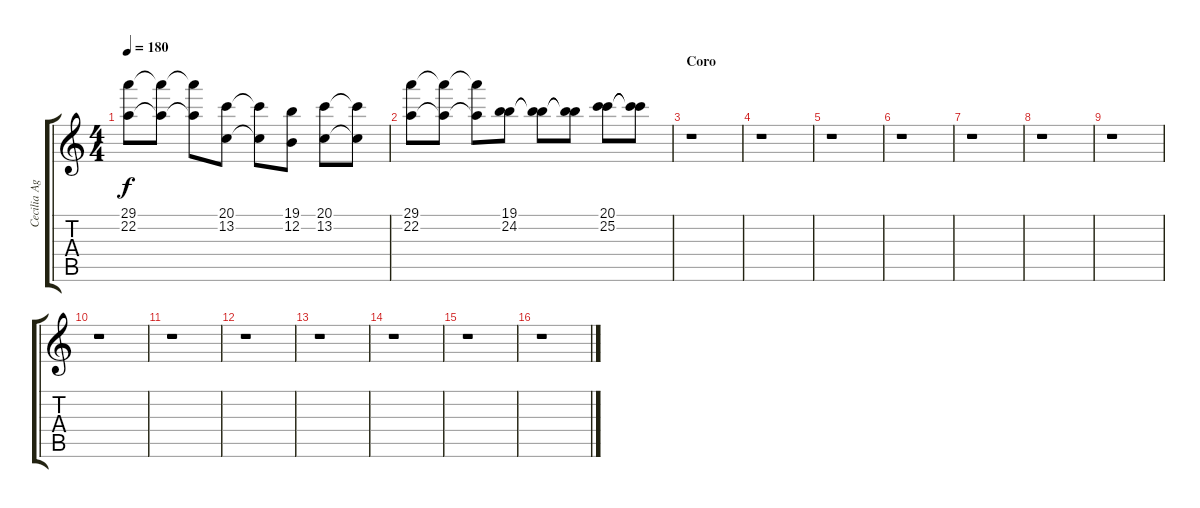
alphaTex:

\track ("Cecilia Aguayo (Sintetizador 5)" "Cecilia Ag") {instrument trumpet}
\staff {score tabs}
\tuning (E4 B3 G3 D3 A2 E2) {hide}
\ts (4 4)
\tempo 180
\clef g2
\ks c
(29.1 22.2).8{dy f} (29.1{t} 22.2{t}).8 (29.1{t} 22.2{t}).8 (20.1 13.2).8 (20.1{t} 13.2{t}).8 (19.1 12.2).8 (20.1 13.2).8 (20.1{t} 13.2{t}).8 |
(29.1 22.2).8 (29.1{t} 22.2{t}).8 (29.1{t} 22.2{t}).8 (19.1 24.2).8 (19.1{t} 24.2{t}).8 (19.1{t} 24.2{t}).8 (20.1 25.2).8 (20.1{t} 25.2{t}).8 |
\section ("" "Coro")
r.1 |
r.1 |
r.1 |
r.1 |
r.1 |
r.1 |
r.1 |
r.1 |
r.1 |
r.1 |
r.1 |
r.1 |
r.1 |
r.1
